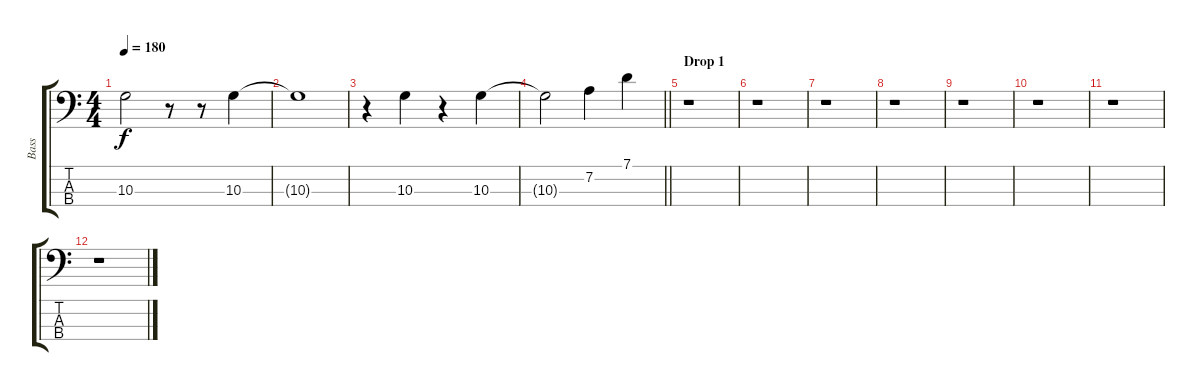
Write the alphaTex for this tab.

\track ("Bass" "Bass") {instrument synthbass1}
\staff {score tabs}
\tuning (G2 D2 A1 E1) {hide}
\ts (4 4)
\tempo 180
\clef f4
\ks c
10.3.2{dy f} r.8 r.8 10.3.4 |
10.3{t}.1 |
r.4 10.3.4 r.4 10.3.4 |
\barLineRight lightlight
10.3{t}.2 7.2.4 7.1.4 |
\section ("" "Drop 1")
r.1 |
r.1 |
r.1 |
r.1 |
r.1 |
r.1 |
r.1 |
r.1
